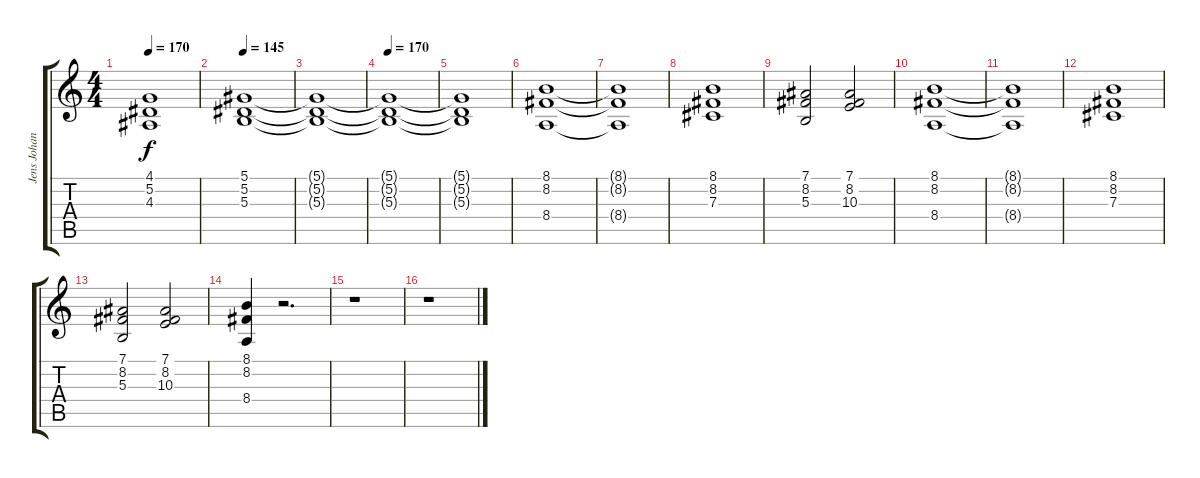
\track ("Jens Johansson (Rhythm Keyboard)" "Jens Johan") {instrument choiraahs}
\staff {score tabs}
\tuning (Eb4 Bb3 Gb3 Db3 Ab2 Eb2) {hide}
\ts (4 4)
\tempo 170
\clef g2
\ks c
(4.1 5.2 4.3).1{dy f} |
\tempo 145
(5.1 5.2 5.3).1 |
(5.1{t} 5.2{t} 5.3{t}).1 |
\tempo 170
(5.1{t} 5.2{t} 5.3{t}).1 |
(5.1{t} 5.2{t} 5.3{t}).1 |
(8.1 8.2 8.4).1 |
(8.1{t} 8.2{t} 8.4{t}).1 |
(8.1 8.2 7.3).1 |
(7.1 8.2 5.3).2 (7.1 8.2 10.3).2 |
(8.1 8.2 8.4).1 |
(8.1{t} 8.2{t} 8.4{t}).1 |
(8.1 8.2 7.3).1 |
(7.1 8.2 5.3).2 (7.1 8.2 10.3).2 |
(8.1 8.2 8.4).4 r.2{d} |
r.1 |
r.1
